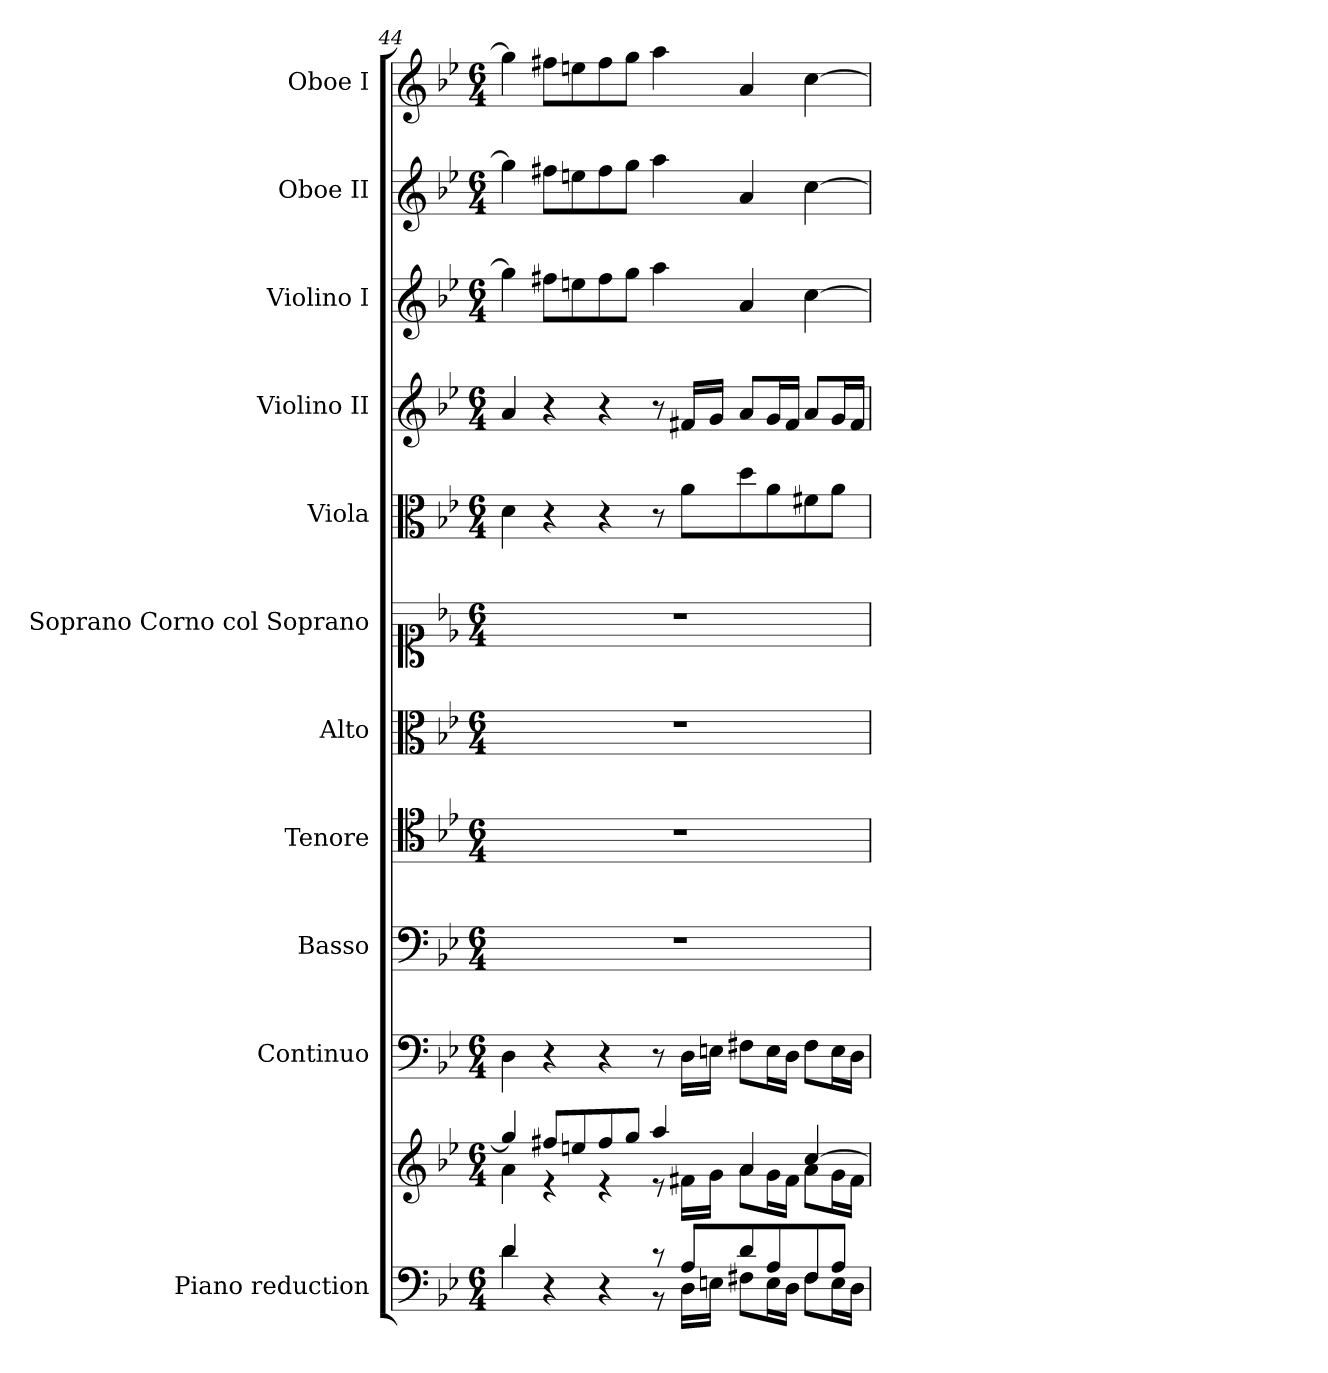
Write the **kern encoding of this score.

**kern	**kern	**kern	**kern	**kern	**kern	**kern	**kern	**kern	**kern	**kern	**kern
*part11	*part11	*part10	*part9	*part8	*part7	*part6	*part5	*part4	*part3	*part2	*part1
*staff12	*staff11	*staff10	*staff9	*staff8	*staff7	*staff6	*staff5	*staff4	*staff3	*staff2	*staff1
*I"Piano reduction	*	*I"Continuo	*I"Basso	*I"Tenore	*I"Alto	*I"Soprano Corno col Soprano	*I"Viola	*I"Violino II	*I"Violino I	*I"Oboe II	*I"Oboe I
*I'Pno	*	*	*	*	*	*	*I'Vla	*I'Vln	*I'Vln	*I'Ob	*I'Ob
!!LO:PB:g=z
*clefF4	*clefG2	*clefF4	*clefF4	*clefC4	*clefC3	*clefC1	*clefC3	*clefG2	*clefG2	*clefG2	*clefG2
*k[b-e-]	*k[b-e-]	*k[b-e-]	*k[b-e-]	*k[b-e-]	*k[b-e-]	*k[b-e-]	*k[b-e-]	*k[b-e-]	*k[b-e-]	*k[b-e-]	*k[b-e-]
*M6/4	*M6/4	*M6/4	*M6/4	*M6/4	*M6/4	*M6/4	*M6/4	*M6/4	*M6/4	*M6/4	*M6/4
=44	=44	=44	=44	=44	=44	=44	=44	=44	=44	=44	=44
*^	*^	*	*	*	*	*	*	*	*	*	*
4d/	4d\	4gg/]	4a\	4D\	1.r	1.r	1.r	1.r	4d\	4a/	4gg\]	4gg\]	4gg\]
4r	4ryy	8ff#X/L	4r	4r	.	.	.	.	4r	4r	8ff#X\L	8ff#X\L	8ff#X\L
.	.	8een/	.	.	.	.	.	.	.	.	8een\	8een\	8een\
4r	4ryy	8ff#/	4r	4r	.	.	.	.	4r	4r	8ff#\	8ff#\	8ff#\
.	.	8gg/J	.	.	.	.	.	.	.	.	8gg\J	8gg\J	8gg\J
8r	8r	4aa/	8r	8r	.	.	.	.	8r	8r	4aa\	4aa\	4aa\
8A/L	16D\LL	.	16f#X\LL	16D\LL	.	.	.	.	8a\L	16f#X/LL	.	.	.
.	16En\JJ	.	16g\JJ	16En\JJ	.	.	.	.	.	16g/JJ	.	.	.
8d/	8F#X\L	4a/	8a\L	8F#X\L	.	.	.	.	8dd\	8a/L	4a/	4a/	4a/
8A/	16E\L	.	16g\L	16E\L	.	.	.	.	8a\	16g/L	.	.	.
.	16D\JJ	.	16f#\JJ	16D\JJ	.	.	.	.	.	16f#/JJ	.	.	.
8F#/	8F#\L	[4cc/	8a\L	8F#\L	.	.	.	.	8f#X\	8a/L	[4cc\	[4cc\	[4cc\
8A/J	16E\L	.	16g\L	16E\L	.	.	.	.	8a\J	16g/L	.	.	.
.	16D\JJ	.	16f#\JJ	16D\JJ	.	.	.	.	.	16f#/JJ	.	.	.
*v	*v	*	*	*	*	*	*	*	*	*	*	*	*
*	*v	*v	*	*	*	*	*	*	*	*	*	*
=	=	=	=	=	=	=	=	=	=	=	=
*-	*-	*-	*-	*-	*-	*-	*-	*-	*-	*-	*-
